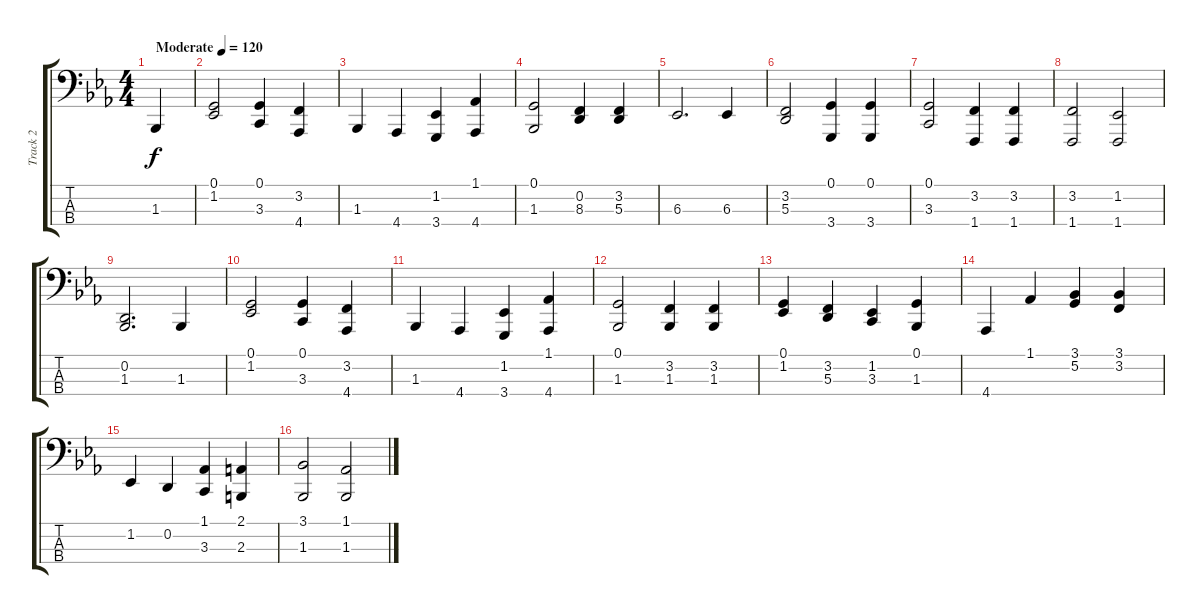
\track ("Track 2" "Track 2") {instrument brightacousticpiano}
\staff {score tabs}
\tuning (G2 D2 A1 E1) {hide}
\ts (4 4)
\tempo (120 "Moderate")
\clef f4
\ks eb
1.3.4{dy f instrument brightacousticpiano} |
(0.1 1.2).2 (0.1 3.3).4 (3.2 4.4).4 |
1.3.4 4.4.4 (1.2 3.4).4 (1.1 4.4).4 |
(0.1 1.3).2 (0.2 8.3).4 (3.2 5.3).4 |
6.3.2{d} 6.3.4 |
(3.2 5.3).2 (0.1 3.4).4 (0.1 3.4).4 |
(0.1 3.3).2 (3.2 1.4).4 (3.2 1.4).4 |
(3.2 1.4).2 (1.2 1.4).2 |
(0.2 1.3).2{d} 1.3.4 |
(0.1 1.2).2 (0.1 3.3).4 (3.2 4.4).4 |
1.3.4 4.4.4 (1.2 3.4).4 (1.1 4.4).4 |
(0.1 1.3).2 (3.2 1.3).4 (3.2 1.3).4 |
(0.1 1.2).4 (3.2 5.3).4 (1.2 3.3).4 (0.1 1.3).4 |
4.4.4 1.1.4 (3.1 5.2).4 (3.1 3.2).4 |
1.2.4 0.2.4 (1.1 3.3).4 (2.1 2.3).4 |
(3.1 1.3).2 (1.1 1.3).2
